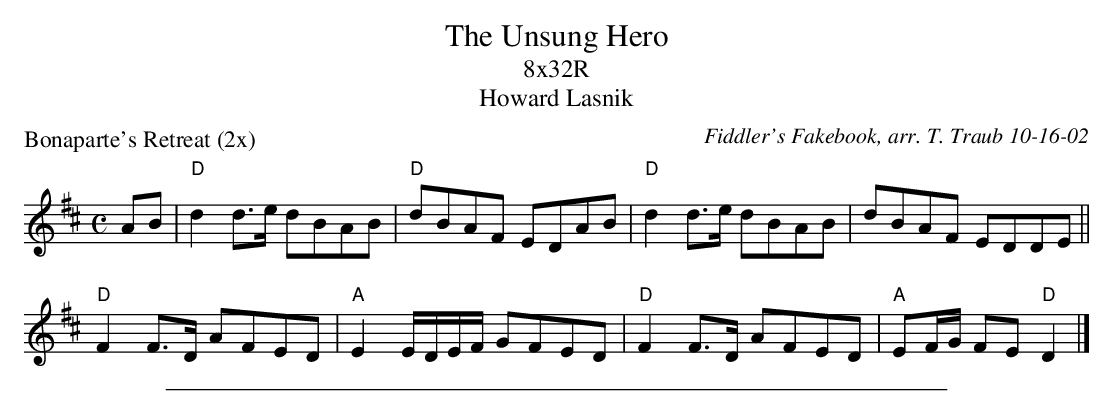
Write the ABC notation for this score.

X:1
T: The Unsung Hero
T: 8x32R
T: Howard Lasnik
P: Bonaparte's Retreat (2x)
C:Fiddler's Fakebook, arr. T. Traub 10-16-02
L:1/8
M:C
K:D
AB |\
"D"d2 d>e dBAB | "D"dBAF EDAB | "D"d2 d>e dBAB | dBAF EDDE ||
"D"F2 F>D AFED | "A"E2 E/D/E/F/ GFED | "D"F2 F>D AFED | "A"EF/G/ FE "D"D2 |]
